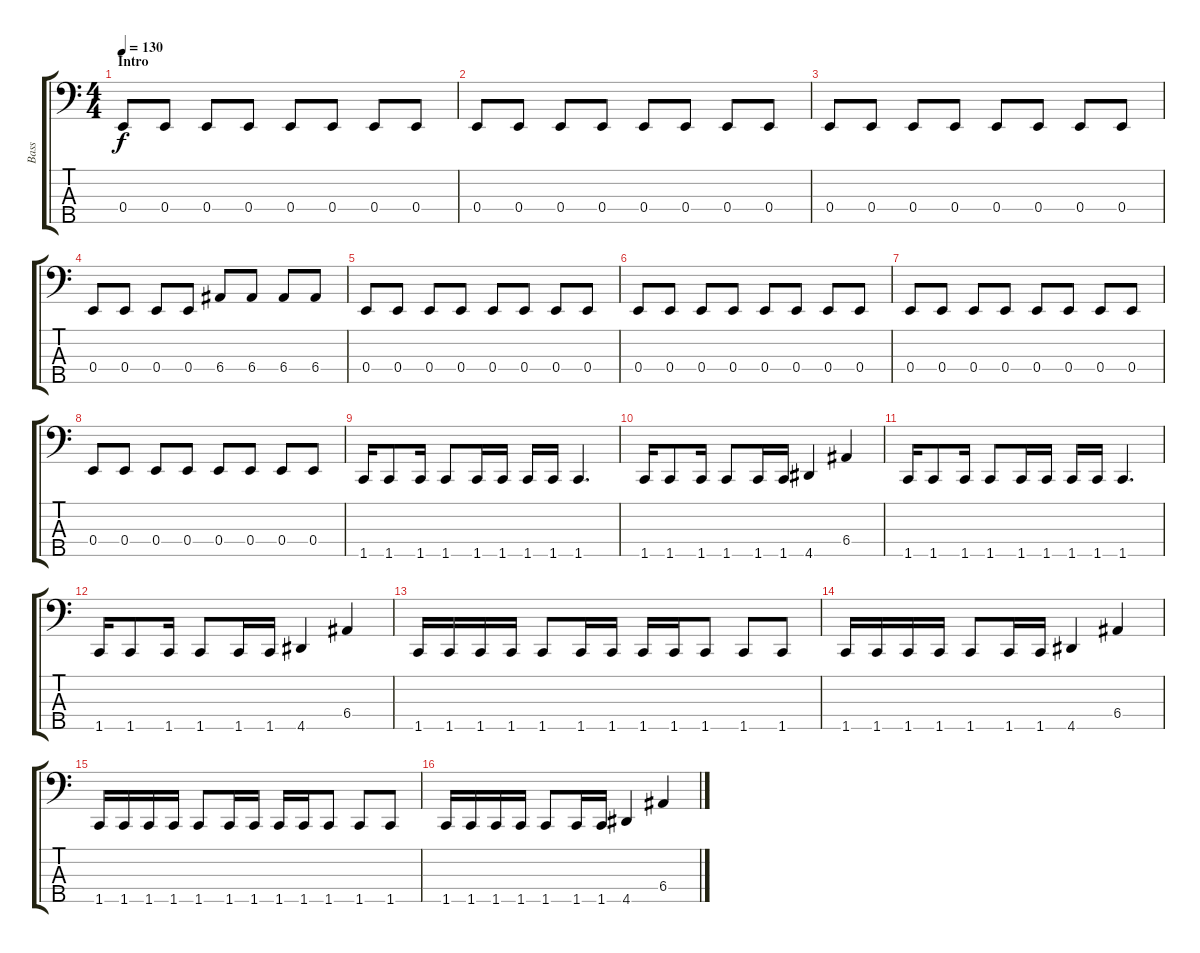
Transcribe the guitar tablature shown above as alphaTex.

\track ("Bass" "Bass") {instrument electricbassfinger}
\staff {score tabs}
\tuning (G2 D2 A1 E1 B0) {hide}
\ts (4 4)
\section ("" "Intro ")
\tempo 130
\clef f4
\ks c
0.4.8{dy f instrument electricbassfinger} 0.4.8 0.4.8 0.4.8 0.4.8 0.4.8 0.4.8 0.4.8 |
0.4.8 0.4.8 0.4.8 0.4.8 0.4.8 0.4.8 0.4.8 0.4.8 |
0.4.8 0.4.8 0.4.8 0.4.8 0.4.8 0.4.8 0.4.8 0.4.8 |
0.4.8 0.4.8 0.4.8 0.4.8 6.4.8 6.4.8 6.4.8 6.4.8 |
0.4.8 0.4.8 0.4.8 0.4.8 0.4.8 0.4.8 0.4.8 0.4.8 |
0.4.8 0.4.8 0.4.8 0.4.8 0.4.8 0.4.8 0.4.8 0.4.8 |
0.4.8 0.4.8 0.4.8 0.4.8 0.4.8 0.4.8 0.4.8 0.4.8 |
0.4.8 0.4.8 0.4.8 0.4.8 0.4.8 0.4.8 0.4.8 0.4.8 |
1.5.16 1.5.8 1.5.16 1.5.8 1.5.16 1.5.16 1.5.16 1.5.16 1.5.4{d} |
1.5.16 1.5.8 1.5.16 1.5.8 1.5.16 1.5.16 4.5.4 6.4.4 |
1.5.16 1.5.8 1.5.16 1.5.8 1.5.16 1.5.16 1.5.16 1.5.16 1.5.4{d} |
1.5.16 1.5.8 1.5.16 1.5.8 1.5.16 1.5.16 4.5.4 6.4.4 |
1.5.16 1.5.16 1.5.16 1.5.16 1.5.8 1.5.16 1.5.16 1.5.16 1.5.16 1.5.8 1.5.8 1.5.8 |
1.5.16 1.5.16 1.5.16 1.5.16 1.5.8 1.5.16 1.5.16 4.5.4 6.4.4 |
1.5.16 1.5.16 1.5.16 1.5.16 1.5.8 1.5.16 1.5.16 1.5.16 1.5.16 1.5.8 1.5.8 1.5.8 |
1.5.16 1.5.16 1.5.16 1.5.16 1.5.8 1.5.16 1.5.16 4.5.4 6.4.4
